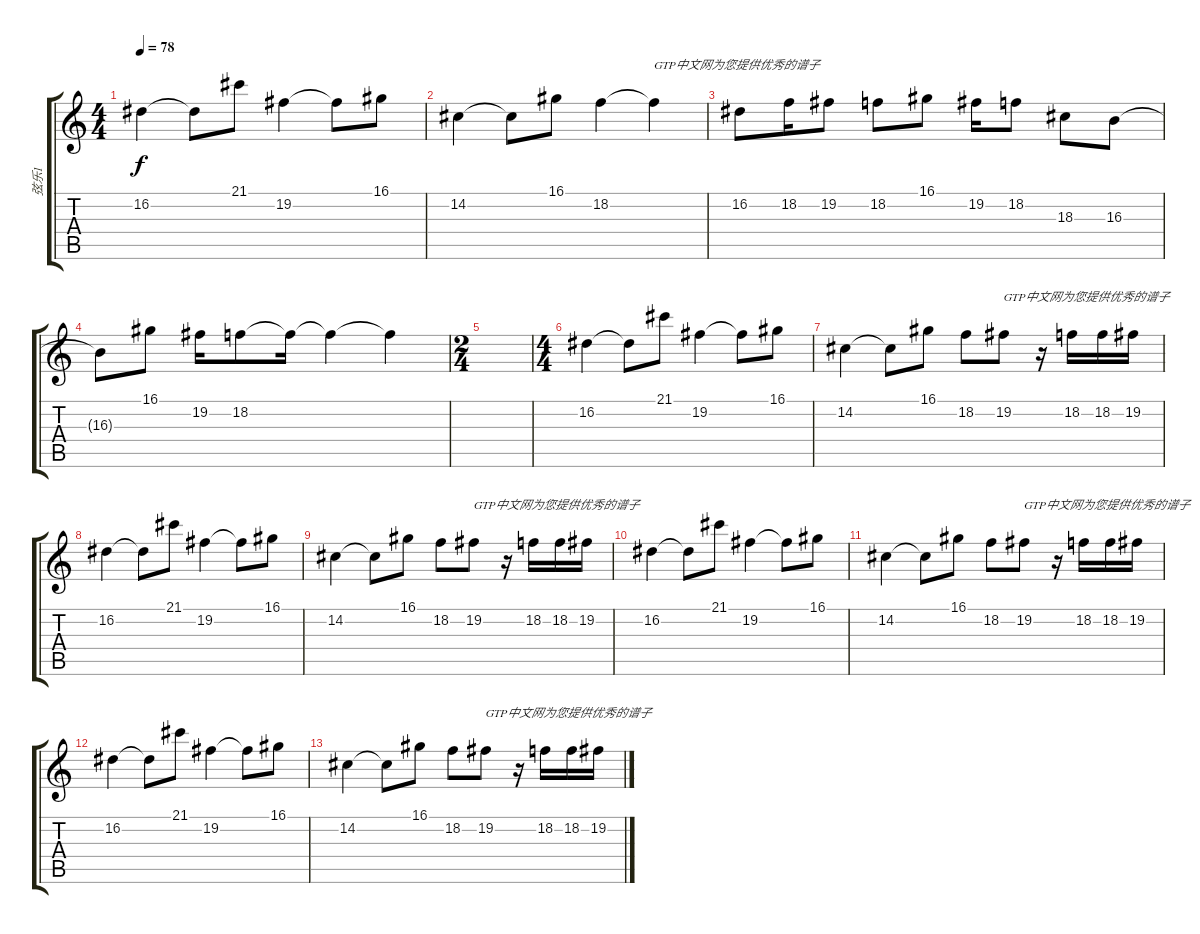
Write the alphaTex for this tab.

\track ("弦乐1" "弦乐1") {instrument brightacousticpiano}
\staff {score tabs}
\tuning (E4 B3 G3 D3 A2 E2) {hide}
\ts (4 4)
\tempo 78
\clef g2
\ks c
16.2.4{dy f instrument brightacousticpiano} 16.2{t}.8 21.1.8 19.2.4 19.2{t}.8 16.1.8 |
14.2.4 14.2{t}.8 16.1.8 18.2.4 18.2{t}.4{txt "GTP中文网为您提供优秀的谱子"} |
16.2.8 18.2.16 19.2.8 18.2.8 16.1.8 19.2.16 18.2.8 18.3.8 16.3.8 |
16.3{t}.8 16.1.8 19.2.16 18.2.8 18.2{t}.16 18.2{t}.4 18.2{t}.4 |
\ts (2 4)
|
\ts (4 4)
16.2.4 16.2{t}.8 21.1.8 19.2.4 19.2{t}.8 16.1.8 |
14.2.4 14.2{t}.8 16.1.8 18.2.8 19.2.8{txt "GTP中文网为您提供优秀的谱子"} r.16 18.2.16 18.2.16 19.2.16 |
16.2.4 16.2{t}.8 21.1.8 19.2.4 19.2{t}.8 16.1.8 |
14.2.4 14.2{t}.8 16.1.8 18.2.8 19.2.8{txt "GTP中文网为您提供优秀的谱子"} r.16 18.2.16 18.2.16 19.2.16 |
16.2.4 16.2{t}.8 21.1.8 19.2.4 19.2{t}.8 16.1.8 |
14.2.4 14.2{t}.8 16.1.8 18.2.8 19.2.8{txt "GTP中文网为您提供优秀的谱子"} r.16 18.2.16 18.2.16 19.2.16 |
16.2.4 16.2{t}.8 21.1.8 19.2.4 19.2{t}.8 16.1.8 |
14.2.4 14.2{t}.8 16.1.8 18.2.8 19.2.8{txt "GTP中文网为您提供优秀的谱子"} r.16 18.2.16 18.2.16 19.2.16
